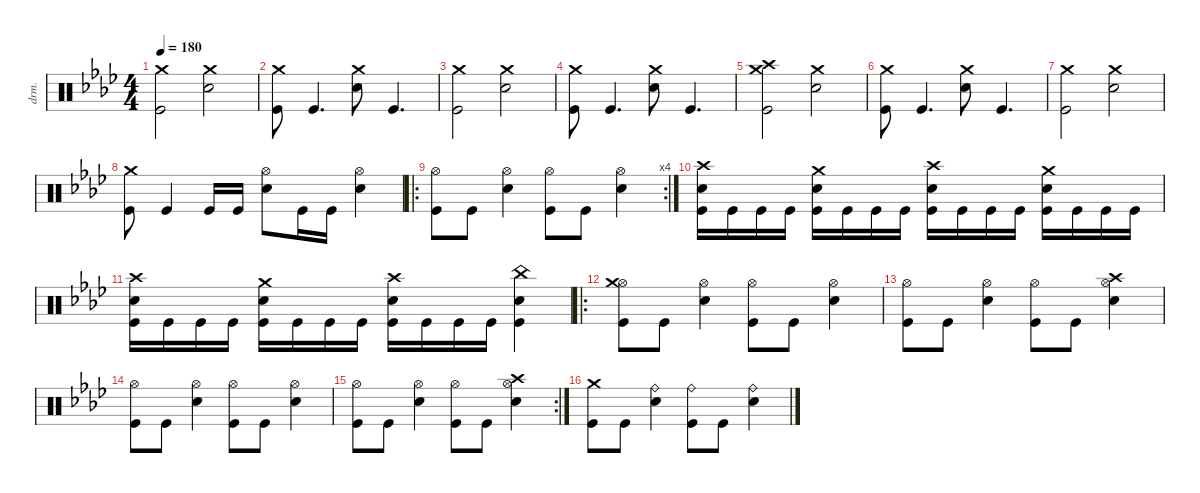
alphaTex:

\defaultSystemsLayout 4
\hideDynamics
\bracketExtendMode nobrackets
\otherSystemsTrackNameOrientation horizontal
\track ("Percussion" "drm.") {solo instrument percussion}
\staff {score}
\articulation defaults
\ts (4 4)
\beaming (8 2 2 2 2)
\tempo 180
\clef neutral
\ks fminor
("Crash medium (hit)"{acc forcenatural} "Kick (hit)"{acc forcenatural}).2{dy f} ("Crash medium (hit)"{acc forcenatural} "Snare (hit) 2"{acc forcenatural}).2 |
("Crash medium (hit)"{acc forcenatural} "Kick (hit)"{acc forcenatural}).8 "Kick (hit)"{acc forcenatural}.4{d} ("Crash medium (hit)"{acc forcenatural} "Snare (hit) 2"{acc forcenatural}).8 "Kick (hit)"{acc forcenatural}.4{d} |
("Crash medium (hit)"{acc forcenatural} "Kick (hit)"{acc forcenatural}).2 ("Crash medium (hit)"{acc forcenatural} "Snare (hit) 2"{acc forcenatural}).2 |
("Crash medium (hit)"{acc forcenatural} "Kick (hit)"{acc forcenatural}).8 "Kick (hit)"{acc forcenatural}.4{d} ("Crash medium (hit)"{acc forcenatural} "Snare (hit) 2"{acc forcenatural}).8 "Kick (hit)"{acc forcenatural}.4{d} |
("Crash medium (hit)"{acc forcenatural} "Crash high (hit)"{acc forcenatural} "Kick (hit)"{acc forcenatural}).2 ("Crash medium (hit)"{acc forcenatural} "Snare (hit) 2"{acc forcenatural}).2 |
("Crash medium (hit)"{acc forcenatural} "Kick (hit)"{acc forcenatural}).8 "Kick (hit)"{acc forcenatural}.4{d} ("Crash medium (hit)"{acc forcenatural} "Snare (hit) 2"{acc forcenatural}).8 "Kick (hit)"{acc forcenatural}.4{d} |
("Crash medium (hit)"{acc forcenatural} "Kick (hit)"{acc forcenatural}).2 ("Crash medium (hit)"{acc forcenatural} "Snare (hit) 2"{acc forcenatural}).2 |
("Crash medium (hit)"{acc forcenatural} "Kick (hit)"{acc forcenatural}).8 "Kick (hit)"{acc forcenatural}.4 "Kick (hit)"{acc forcenatural}.16 "Kick (hit)"{acc forcenatural}.16 ("Hi-Hat (open)"{acc forcenatural} "Snare (hit) 2"{acc forcenatural}).8 "Kick (hit)"{acc forcenatural}.16 "Kick (hit)"{acc forcenatural}.16 ("Hi-Hat (open)"{acc forcenatural} "Snare (hit) 2"{acc forcenatural}).4 |
\ro
\rc 4
("Hi-Hat (open)"{acc forcenatural} "Kick (hit)"{acc forcenatural}).8 "Kick (hit)"{acc forcenatural}.8 ("Hi-Hat (open)"{acc forcenatural} "Snare (hit) 2"{acc forcenatural}).4 ("Hi-Hat (open)"{acc forcenatural} "Kick (hit)"{acc forcenatural}).8 "Kick (hit)"{acc forcenatural}.8 ("Hi-Hat (open)"{acc forcenatural} "Snare (hit) 2"{acc forcenatural}).4 |
("Crash high (hit)"{acc forcenatural} "Snare (hit) 2"{acc forcenatural} "Kick (hit)"{acc forcenatural}).16 "Kick (hit)"{acc forcenatural}.16 "Kick (hit)"{acc forcenatural}.16 "Kick (hit)"{acc forcenatural}.16 ("Crash medium (hit)"{acc forcenatural} "Snare (hit) 2"{acc forcenatural} "Kick (hit)"{acc forcenatural}).16 "Kick (hit)"{acc forcenatural}.16 "Kick (hit)"{acc forcenatural}.16 "Kick (hit)"{acc forcenatural}.16 ("Crash high (hit)"{acc forcenatural} "Snare (hit) 2"{acc forcenatural} "Kick (hit)"{acc forcenatural}).16 "Kick (hit)"{acc forcenatural}.16 "Kick (hit)"{acc forcenatural}.16 "Kick (hit)"{acc forcenatural}.16 ("Crash medium (hit)"{acc forcenatural} "Snare (hit) 2"{acc forcenatural} "Kick (hit)"{acc forcenatural}).16 "Kick (hit)"{acc forcenatural}.16 "Kick (hit)"{acc forcenatural}.16 "Kick (hit)"{acc forcenatural}.16 |
("Crash high (hit)"{acc forcenatural} "Snare (hit) 2"{acc forcenatural} "Kick (hit)"{acc forcenatural}).16 "Kick (hit)"{acc forcenatural}.16 "Kick (hit)"{acc forcenatural}.16 "Kick (hit)"{acc forcenatural}.16 ("Crash medium (hit)"{acc forcenatural} "Snare (hit) 2"{acc forcenatural} "Kick (hit)"{acc forcenatural}).16 "Kick (hit)"{acc forcenatural}.16 "Kick (hit)"{acc forcenatural}.16 "Kick (hit)"{acc forcenatural}.16 ("Crash high (hit)"{acc forcenatural} "Snare (hit) 2"{acc forcenatural} "Kick (hit)"{acc forcenatural}).16 "Kick (hit)"{acc forcenatural}.16 "Kick (hit)"{acc forcenatural}.16 "Kick (hit)"{acc forcenatural}.16 ("China (hit)"{acc forcenatural} "Snare (hit) 2"{acc forcenatural} "Kick (hit)"{acc forcenatural}).4 |
\ro
("Hi-Hat (open)"{acc forcenatural} "Crash medium (hit)"{acc forcenatural} "Kick (hit)"{acc forcenatural}).8 "Kick (hit)"{acc forcenatural}.8 ("Hi-Hat (open)"{acc forcenatural} "Snare (hit) 2"{acc forcenatural}).4 ("Hi-Hat (open)"{acc forcenatural} "Kick (hit)"{acc forcenatural}).8 "Kick (hit)"{acc forcenatural}.8 ("Hi-Hat (open)"{acc forcenatural} "Snare (hit) 2"{acc forcenatural}).4 |
("Hi-Hat (open)"{acc forcenatural} "Kick (hit)"{acc forcenatural}).8 "Kick (hit)"{acc forcenatural}.8 ("Hi-Hat (open)"{acc forcenatural} "Snare (hit) 2"{acc forcenatural}).4 ("Hi-Hat (open)"{acc forcenatural} "Kick (hit)"{acc forcenatural}).8 "Kick (hit)"{acc forcenatural}.8 ("Hi-Hat (open)"{acc forcenatural} "Crash high (hit)"{acc forcenatural} "Snare (hit) 2"{acc forcenatural}).4 |
("Hi-Hat (open)"{acc forcenatural} "Kick (hit)"{acc forcenatural}).8 "Kick (hit)"{acc forcenatural}.8 ("Hi-Hat (open)"{acc forcenatural} "Snare (hit) 2"{acc forcenatural}).4 ("Hi-Hat (open)"{acc forcenatural} "Kick (hit)"{acc forcenatural}).8 "Kick (hit)"{acc forcenatural}.8 ("Hi-Hat (open)"{acc forcenatural} "Snare (hit) 2"{acc forcenatural}).4 |
\rc 2
("Hi-Hat (open)"{acc forcenatural} "Kick (hit)"{acc forcenatural}).8 "Kick (hit)"{acc forcenatural}.8 ("Hi-Hat (open)"{acc forcenatural} "Snare (hit) 2"{acc forcenatural}).4 ("Hi-Hat (open)"{acc forcenatural} "Kick (hit)"{acc forcenatural}).8 "Kick (hit)"{acc forcenatural}.8 ("Hi-Hat (open)"{acc forcenatural} "Crash high (hit)"{acc forcenatural} "Snare (hit) 2"{acc forcenatural}).4 |
("Crash medium (hit)"{acc forcenatural} "Kick (hit)"{acc forcenatural}).8 "Kick (hit)"{acc forcenatural}.8 ("Ride (bell)"{acc forcenatural} "Snare (hit) 2"{acc forcenatural}).4 ("Ride (bell)"{acc forcenatural} "Kick (hit)"{acc forcenatural}).8 "Kick (hit)"{acc forcenatural}.8 ("Ride (bell)"{acc forcenatural} "Snare (hit) 2"{acc forcenatural}).4
